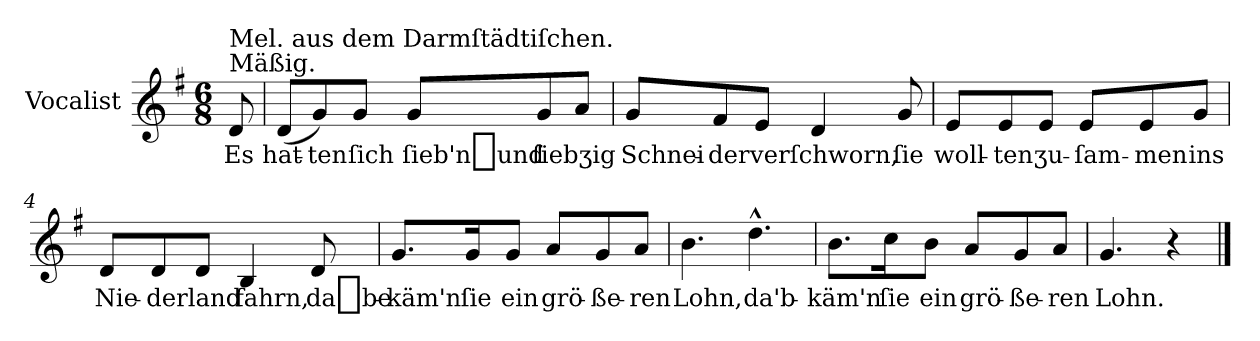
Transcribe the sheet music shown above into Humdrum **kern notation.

**kern	**text
*part1	*part1
*staff1	*staff1
*I"Vocalist	*
*k[f#]	*
*G:	*
*M6/8	*
=	=
!LO:TX:a:t=Mäßig.	!
!LO:TX:a:t=Mel. aus dem Darmſtädtiſchen.	!
8d	Es
=1	=1
(8dL	hat-
8g)	-ten
8gJ	ſich
8gL	ſieb'n_und
8g	ſiebʒig
8aJ	.
=2	=2
8gL	Schnei-
8f#	-der
8eJ	verſchworn,
4d	.
8g	ſie
=3	=3
8eL	woll-
8e	-ten
8eJ	ʒu-
8eL	-ſam-
8e	-men
8gJ	ins
=4	=4
8dL	Nie-
8d	-derland
8dJ	.
4B	fahrn,
8d	da_be-
=5	=5
8.gL	-käm'n
16gK	ſie
8gJ	ein
8aL	grö-
8g	-ße-
8aJ	-ren
=6	=6
4.b	Lohn,
4.dd^^	da'b-
=7	=7
8.bL	-käm'n
16ccK	ſie
8bJ	ein
8aL	grö-
8g	-ße-
8aJ	-ren
=8	=8
4.g	Lohn.
4r	.
==	==
*-	*-
